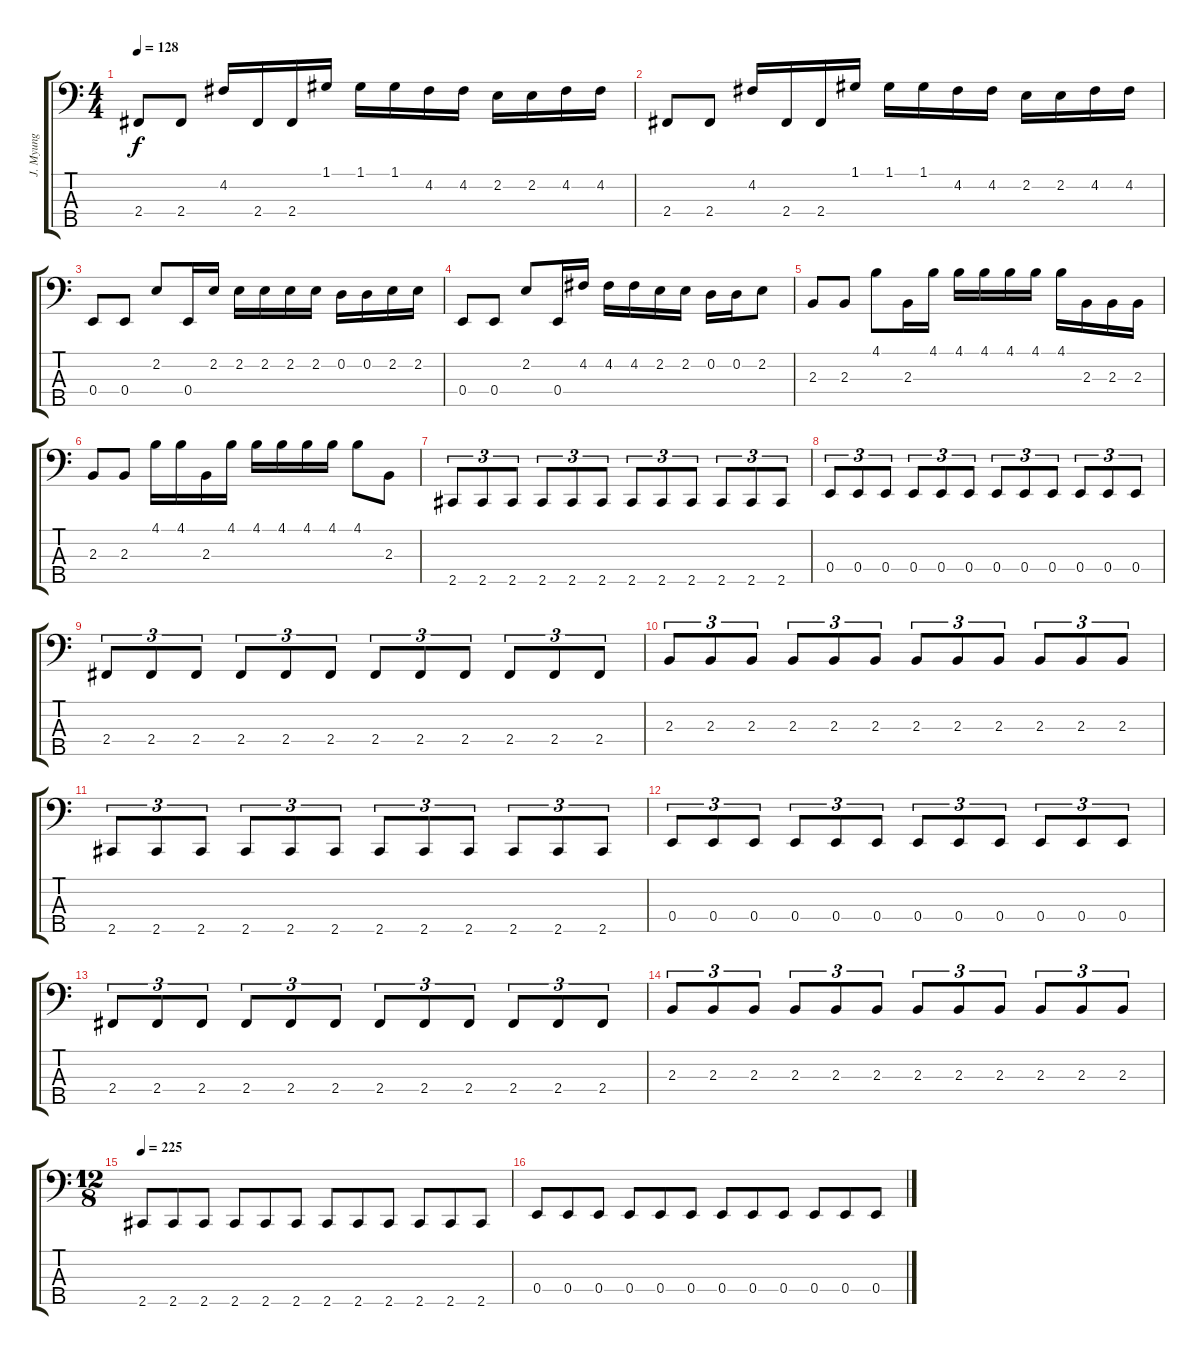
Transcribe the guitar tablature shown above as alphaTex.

\track ("J. Myung" "J. Myung") {instrument electricbassfinger}
\staff {score tabs}
\tuning (G2 D2 A1 E1 B0) {hide}
\ts (4 4)
\tempo 128
\clef f4
\ks c
2.4.8{dy f} 2.4.8 4.2.16 2.4.16 2.4.16 1.1.16 1.1.16 1.1.16 4.2.16 4.2.16 2.2.16 2.2.16 4.2.16 4.2.16 |
2.4.8 2.4.8 4.2.16 2.4.16 2.4.16 1.1.16 1.1.16 1.1.16 4.2.16 4.2.16 2.2.16 2.2.16 4.2.16 4.2.16 |
0.4.8 0.4.8 2.2.8 0.4.16 2.2.16 2.2.16 2.2.16 2.2.16 2.2.16 0.2.16 0.2.16 2.2.16 2.2.16 |
0.4.8 0.4.8 2.2.8 0.4.16 4.2.16 4.2.16 4.2.16 2.2.16 2.2.16 0.2.16 0.2.16 2.2.8 |
2.3.8 2.3.8 4.1.8 2.3.16 4.1.16 4.1.16 4.1.16 4.1.16 4.1.16 4.1.16 2.3.16 2.3.16 2.3.16 |
2.3.8 2.3.8 4.1.16 4.1.16 2.3.16 4.1.16 4.1.16 4.1.16 4.1.16 4.1.16 4.1.8 2.3.8 |
2.5.8{tu (3 2)} 2.5.8{tu (3 2)} 2.5.8{tu (3 2)} 2.5.8{tu (3 2)} 2.5.8{tu (3 2)} 2.5.8{tu (3 2)} 2.5.8{tu (3 2)} 2.5.8{tu (3 2)} 2.5.8{tu (3 2)} 2.5.8{tu (3 2)} 2.5.8{tu (3 2)} 2.5.8{tu (3 2)} |
0.4.8{tu (3 2)} 0.4.8{tu (3 2)} 0.4.8{tu (3 2)} 0.4.8{tu (3 2)} 0.4.8{tu (3 2)} 0.4.8{tu (3 2)} 0.4.8{tu (3 2)} 0.4.8{tu (3 2)} 0.4.8{tu (3 2)} 0.4.8{tu (3 2)} 0.4.8{tu (3 2)} 0.4.8{tu (3 2)} |
2.4.8{tu (3 2)} 2.4.8{tu (3 2)} 2.4.8{tu (3 2)} 2.4.8{tu (3 2)} 2.4.8{tu (3 2)} 2.4.8{tu (3 2)} 2.4.8{tu (3 2)} 2.4.8{tu (3 2)} 2.4.8{tu (3 2)} 2.4.8{tu (3 2)} 2.4.8{tu (3 2)} 2.4.8{tu (3 2)} |
2.3.8{tu (3 2)} 2.3.8{tu (3 2)} 2.3.8{tu (3 2)} 2.3.8{tu (3 2)} 2.3.8{tu (3 2)} 2.3.8{tu (3 2)} 2.3.8{tu (3 2)} 2.3.8{tu (3 2)} 2.3.8{tu (3 2)} 2.3.8{tu (3 2)} 2.3.8{tu (3 2)} 2.3.8{tu (3 2)} |
2.5.8{tu (3 2)} 2.5.8{tu (3 2)} 2.5.8{tu (3 2)} 2.5.8{tu (3 2)} 2.5.8{tu (3 2)} 2.5.8{tu (3 2)} 2.5.8{tu (3 2)} 2.5.8{tu (3 2)} 2.5.8{tu (3 2)} 2.5.8{tu (3 2)} 2.5.8{tu (3 2)} 2.5.8{tu (3 2)} |
0.4.8{tu (3 2)} 0.4.8{tu (3 2)} 0.4.8{tu (3 2)} 0.4.8{tu (3 2)} 0.4.8{tu (3 2)} 0.4.8{tu (3 2)} 0.4.8{tu (3 2)} 0.4.8{tu (3 2)} 0.4.8{tu (3 2)} 0.4.8{tu (3 2)} 0.4.8{tu (3 2)} 0.4.8{tu (3 2)} |
2.4.8{tu (3 2)} 2.4.8{tu (3 2)} 2.4.8{tu (3 2)} 2.4.8{tu (3 2)} 2.4.8{tu (3 2)} 2.4.8{tu (3 2)} 2.4.8{tu (3 2)} 2.4.8{tu (3 2)} 2.4.8{tu (3 2)} 2.4.8{tu (3 2)} 2.4.8{tu (3 2)} 2.4.8{tu (3 2)} |
2.3.8{tu (3 2)} 2.3.8{tu (3 2)} 2.3.8{tu (3 2)} 2.3.8{tu (3 2)} 2.3.8{tu (3 2)} 2.3.8{tu (3 2)} 2.3.8{tu (3 2)} 2.3.8{tu (3 2)} 2.3.8{tu (3 2)} 2.3.8{tu (3 2)} 2.3.8{tu (3 2)} 2.3.8{tu (3 2)} |
\ts (12 8)
\tempo 225
2.5.8 2.5.8 2.5.8 2.5.8 2.5.8 2.5.8 2.5.8 2.5.8 2.5.8 2.5.8 2.5.8 2.5.8 |
0.4.8 0.4.8 0.4.8 0.4.8 0.4.8 0.4.8 0.4.8 0.4.8 0.4.8 0.4.8 0.4.8 0.4.8
